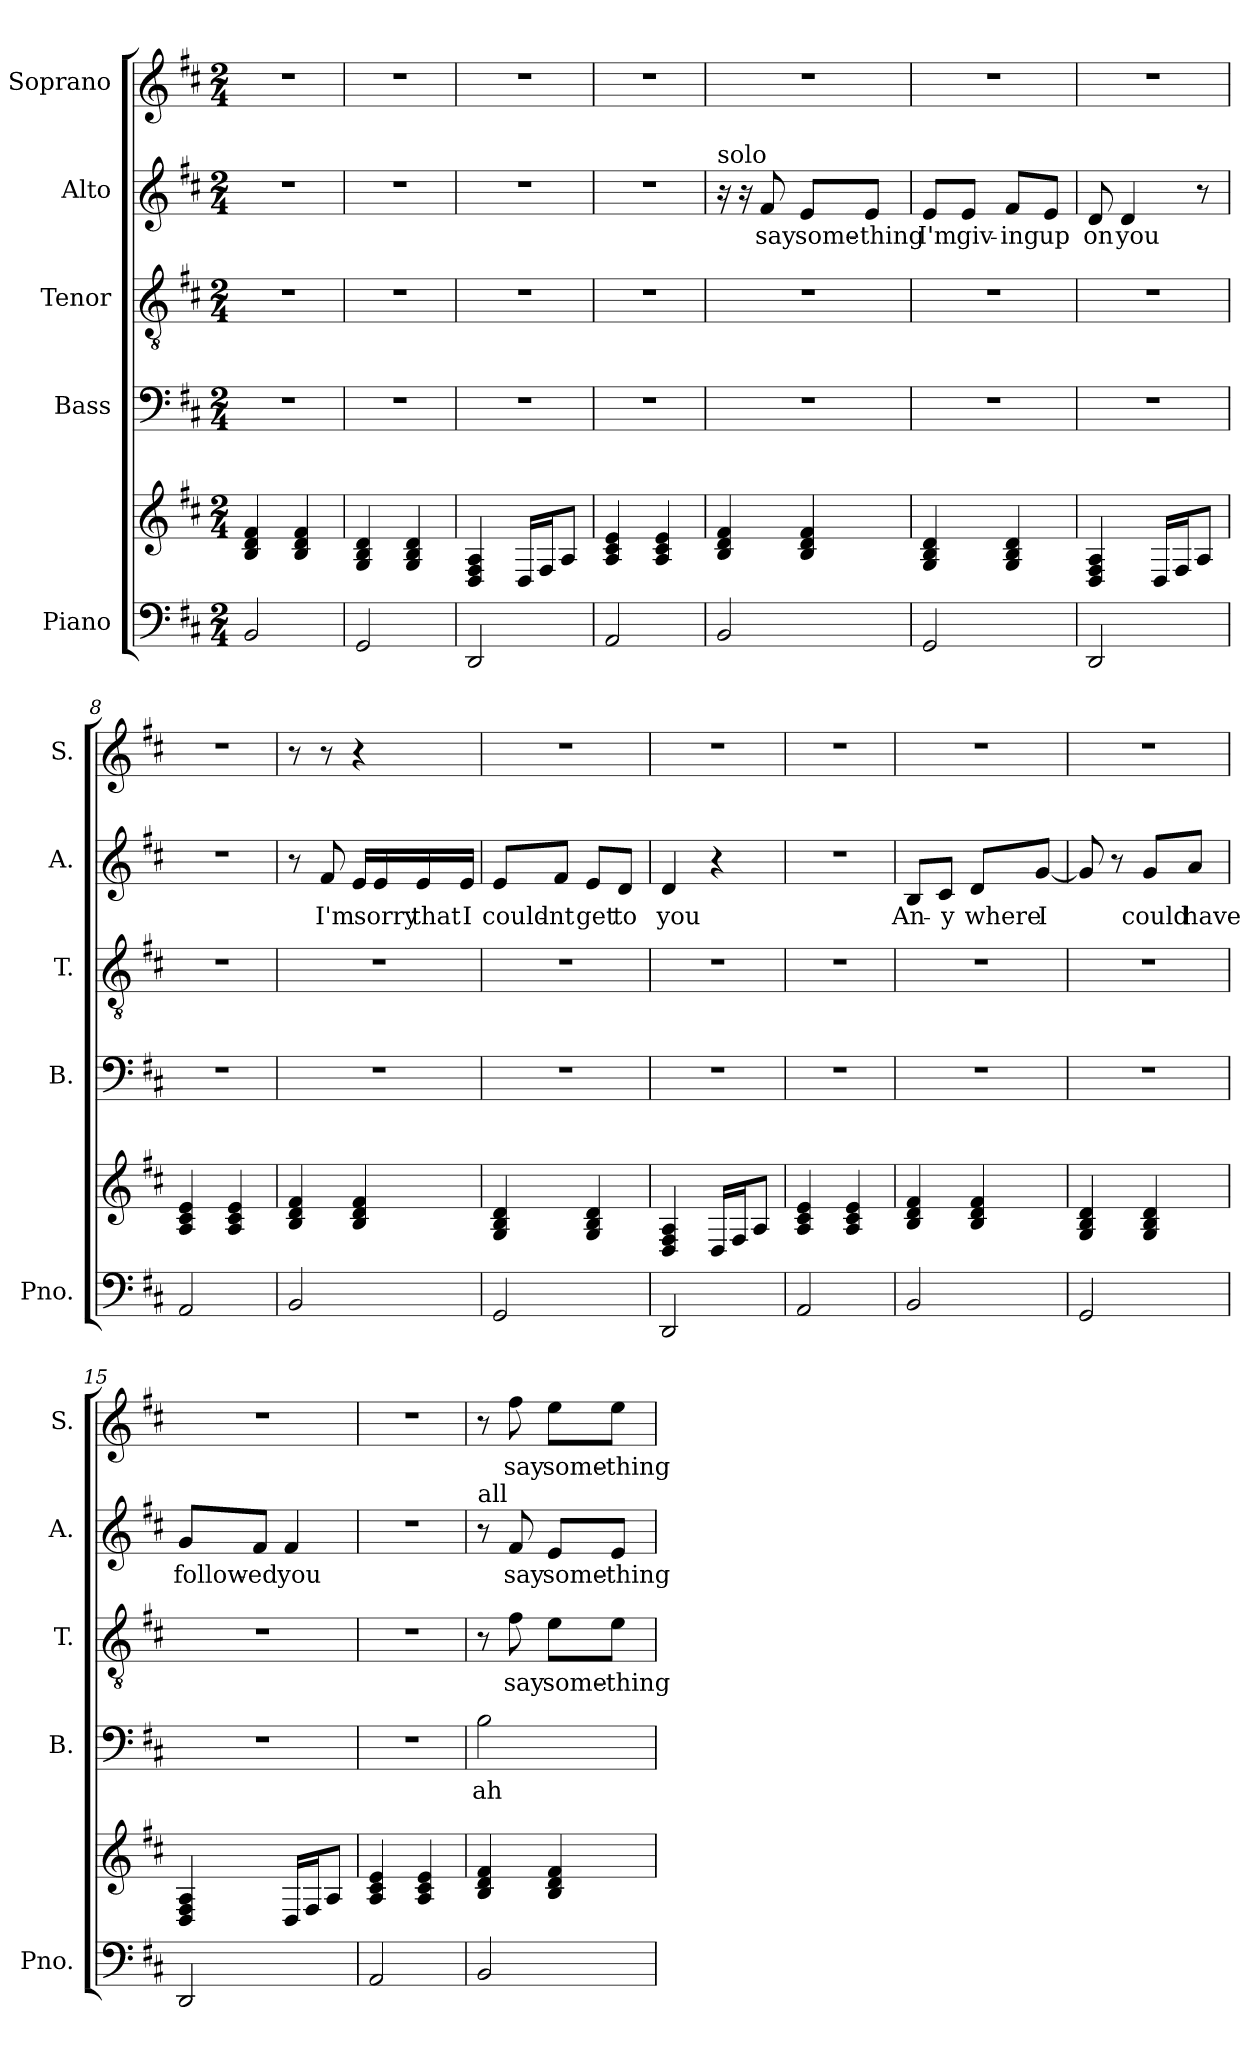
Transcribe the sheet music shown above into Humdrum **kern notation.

**kern	**kern	**kern	**text	**kern	**text	**kern	**text	**kern	**text
*part5	*part5	*part4	*part4	*part3	*part3	*part2	*part2	*part1	*part1
*staff6	*staff5	*staff4	*staff4	*staff3	*staff3	*staff2	*staff2	*staff1	*staff1
*I"Piano	*	*I"Bass	*	*I"Tenor	*	*I"Alto	*	*I"Soprano	*
*I'Pno.	*	*I'B.	*	*I'T.	*	*I'A.	*	*I'S.	*
*clefF4	*clefG2	*clefF4	*	*clefGv2	*	*clefG2	*	*clefG2	*
*k[f#c#]	*k[f#c#]	*k[f#c#]	*	*k[f#c#]	*	*k[f#c#]	*	*k[f#c#]	*
*M2/4	*M2/4	*M2/4	*	*M2/4	*	*M2/4	*	*M2/4	*
*MM56	*MM56	*MM56	*	*MM56	*	*MM56	*	*MM56	*
=1	=1	=1	=1	=1	=1	=1	=1	=1	=1
2BB/	4B/ 4d/ 4f#/	2r	.	2r	.	2r	.	2r	.
.	4B/ 4d/ 4f#/	.	.	.	.	.	.	.	.
=2	=2	=2	=2	=2	=2	=2	=2	=2	=2
2GG/	4G/ 4B/ 4d/	2r	.	2r	.	2r	.	2r	.
.	4G/ 4B/ 4d/	.	.	.	.	.	.	.	.
=3	=3	=3	=3	=3	=3	=3	=3	=3	=3
2DD/	4D/ 4F#/ 4A/	2r	.	2r	.	2r	.	2r	.
.	16D/LL	.	.	.	.	.	.	.	.
.	16F#/J	.	.	.	.	.	.	.	.
.	8A/J	.	.	.	.	.	.	.	.
=4	=4	=4	=4	=4	=4	=4	=4	=4	=4
2AA/	4A/ 4c#/ 4e/	2r	.	2r	.	2r	.	2r	.
.	4A/ 4c#/ 4e/	.	.	.	.	.	.	.	.
=5	=5	=5	=5	=5	=5	=5	=5	=5	=5
!	!	!	!	!	!	!LO:TX:a:t=solo	!	!	!
2BB/	4B/ 4d/ 4f#/	2r	.	2r	.	16r	.	2r	.
.	.	.	.	.	.	16r	.	.	.
!	!	!	!	!	!	!	!LO:LY:b	!	!
.	.	.	.	.	.	8f#/	say	.	.
!	!	!	!	!	!	!	!LO:LY:b	!	!
.	4B/ 4d/ 4f#/	.	.	.	.	8e/L	some-	.	.
!	!	!	!	!	!	!	!LO:LY:b	!	!
.	.	.	.	.	.	8e/J	-thing	.	.
=6	=6	=6	=6	=6	=6	=6	=6	=6	=6
!	!	!	!	!	!	!	!LO:LY:b	!	!
2GG/	4G/ 4B/ 4d/	2r	.	2r	.	8e/L	I'm	2r	.
!	!	!	!	!	!	!	!LO:LY:b	!	!
.	.	.	.	.	.	8e/J	giv-	.	.
!	!	!	!	!	!	!	!LO:LY:b	!	!
.	4G/ 4B/ 4d/	.	.	.	.	8f#/L	-ing	.	.
!	!	!	!	!	!	!	!LO:LY:b	!	!
.	.	.	.	.	.	8e/J	up	.	.
=7	=7	=7	=7	=7	=7	=7	=7	=7	=7
!	!	!	!	!	!	!	!LO:LY:b	!	!
2DD/	4D/ 4F#/ 4A/	2r	.	2r	.	8d/	on	2r	.
!	!	!	!	!	!	!	!LO:LY:b	!	!
.	.	.	.	.	.	4d/	you	.	.
.	16D/LL	.	.	.	.	.	.	.	.
.	16F#/J	.	.	.	.	.	.	.	.
.	8A/J	.	.	.	.	8r	.	.	.
!!LO:LB:g=z
=8	=8	=8	=8	=8	=8	=8	=8	=8	=8
2AA/	4A/ 4c#/ 4e/	2r	.	2r	.	2r	.	2r	.
.	4A/ 4c#/ 4e/	.	.	.	.	.	.	.	.
=9	=9	=9	=9	=9	=9	=9	=9	=9	=9
2BB/	4B/ 4d/ 4f#/	2r	.	2r	.	8r	.	8r	.
!	!	!	!	!	!	!	!LO:LY:b	!	!
.	.	.	.	.	.	8f#/	I'm	8r	.
.	4B/ 4d/ 4f#/	.	.	.	.	16e/LL	.	4r	.
!	!	!	!	!	!	!	!LO:LY:b	!	!
.	.	.	.	.	.	16e/	sorry	.	.
!	!	!	!	!	!	!	!LO:LY:b	!	!
.	.	.	.	.	.	16e/	that	.	.
!	!	!	!	!	!	!	!LO:LY:b	!	!
.	.	.	.	.	.	16e/JJ	I	.	.
=10	=10	=10	=10	=10	=10	=10	=10	=10	=10
!	!	!	!	!	!	!	!LO:LY:b	!	!
2GG/	4G/ 4B/ 4d/	2r	.	2r	.	8e/L	could-	2r	.
!	!	!	!	!	!	!	!LO:LY:b	!	!
.	.	.	.	.	.	8f#/J	-nt	.	.
!	!	!	!	!	!	!	!LO:LY:b	!	!
.	4G/ 4B/ 4d/	.	.	.	.	8e/L	get	.	.
!	!	!	!	!	!	!	!LO:LY:b	!	!
.	.	.	.	.	.	8d/J	to	.	.
=11	=11	=11	=11	=11	=11	=11	=11	=11	=11
!	!	!	!	!	!	!	!LO:LY:b	!	!
2DD/	4D/ 4F#/ 4A/	2r	.	2r	.	4d/	you	2r	.
.	16D/LL	.	.	.	.	4r	.	.	.
.	16F#/J	.	.	.	.	.	.	.	.
.	8A/J	.	.	.	.	.	.	.	.
=12	=12	=12	=12	=12	=12	=12	=12	=12	=12
2AA/	4A/ 4c#/ 4e/	2r	.	2r	.	2r	.	2r	.
.	4A/ 4c#/ 4e/	.	.	.	.	.	.	.	.
=13	=13	=13	=13	=13	=13	=13	=13	=13	=13
!	!	!	!	!	!	!	!LO:LY:b	!	!
2BB/	4B/ 4d/ 4f#/	2r	.	2r	.	8B/L	An-	2r	.
!	!	!	!	!	!	!	!LO:LY:b	!	!
.	.	.	.	.	.	8c#/J	-y	.	.
!	!	!	!	!	!	!	!LO:LY:b	!	!
.	4B/ 4d/ 4f#/	.	.	.	.	8d/L	where	.	.
!	!	!	!	!	!	!	!LO:LY:b	!	!
.	.	.	.	.	.	[8g/J	I	.	.
=14	=14	=14	=14	=14	=14	=14	=14	=14	=14
2GG/	4G/ 4B/ 4d/	2r	.	2r	.	8g/]	.	2r	.
.	.	.	.	.	.	8r	.	.	.
!	!	!	!	!	!	!	!LO:LY:b	!	!
.	4G/ 4B/ 4d/	.	.	.	.	8g/L	could	.	.
!	!	!	!	!	!	!	!LO:LY:b	!	!
.	.	.	.	.	.	8a/J	have	.	.
!!LO:PB:g=z
=15	=15	=15	=15	=15	=15	=15	=15	=15	=15
!	!	!	!	!	!	!	!LO:LY:b	!	!
2DD/	4D/ 4F#/ 4A/	2r	.	2r	.	8g/L	follow-	2r	.
!	!	!	!	!	!	!	!LO:LY:b	!	!
.	.	.	.	.	.	8f#/J	-ed	.	.
!	!	!	!	!	!	!	!LO:LY:b	!	!
.	16D/LL	.	.	.	.	4f#/	you	.	.
.	16F#/J	.	.	.	.	.	.	.	.
.	8A/J	.	.	.	.	.	.	.	.
=16	=16	=16	=16	=16	=16	=16	=16	=16	=16
2AA/	4A/ 4c#/ 4e/	2r	.	2r	.	2r	.	2r	.
.	4A/ 4c#/ 4e/	.	.	.	.	.	.	.	.
=17	=17	=17	=17	=17	=17	=17	=17	=17	=17
!	!	!	!	!	!	!LO:TX:a:t=all	!	!	!
!	!	!	!LO:LY:b	!	!	!	!	!	!
2BB/	4B/ 4d/ 4f#/	2B\	ah	8r	.	8r	.	8r	.
!	!	!	!	!	!LO:LY:b	!	!LO:LY:b	!	!LO:LY:b
.	.	.	.	8f#\	say	8f#/	say	8ff#\	say
!	!	!	!	!	!LO:LY:b	!	!LO:LY:b	!	!LO:LY:b
.	4B/ 4d/ 4f#/	.	.	8e\L	some-	8e/L	some-	8ee\L	some-
!	!	!	!	!	!LO:LY:b	!	!LO:LY:b	!	!LO:LY:b
.	.	.	.	8e\J	-thing	8e/J	-thing	8ee\J	-thing
=	=	=	=	=	=	=	=	=	=
*-	*-	*-	*-	*-	*-	*-	*-	*-	*-
